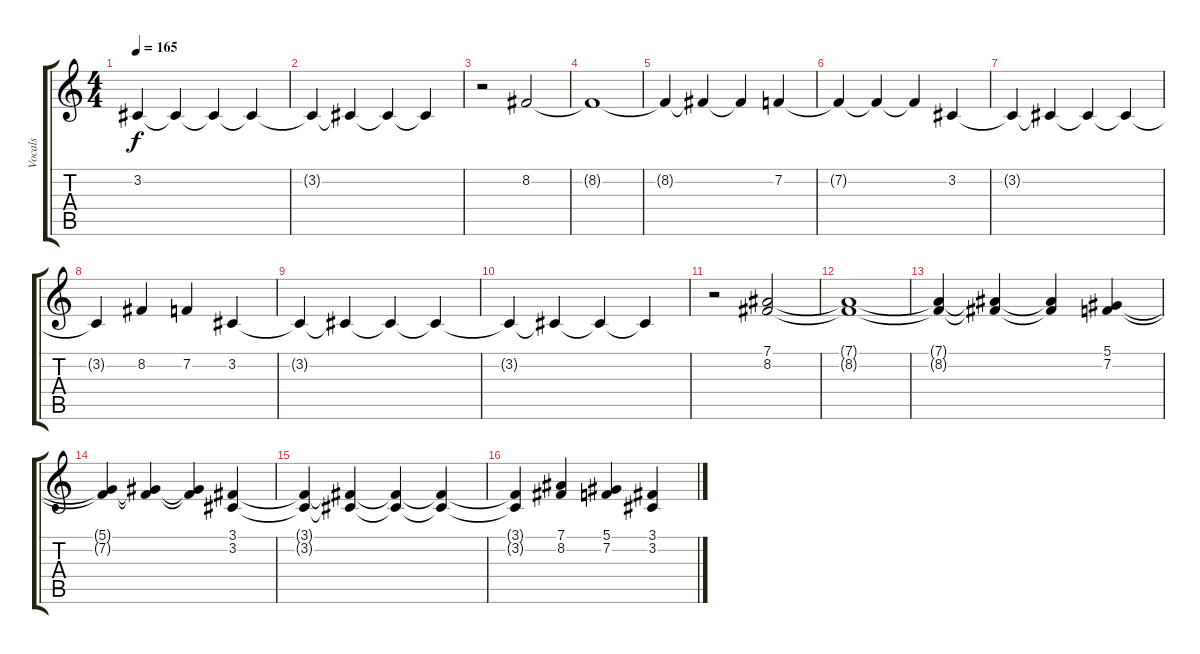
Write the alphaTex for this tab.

\track ("Vocals" "Vocals") {instrument violin}
\staff {score tabs}
\tuning (Eb4 Bb3 Gb3 Db3 Ab2 Eb2) {hide}
\ts (4 4)
\tempo 165
\clef g2
\ks c
3.2{t}.4{dy f} 3.2{t}.4 3.2{t}.4 3.2{t}.4 |
3.2{t}.4 3.2{t}.4 3.2{t}.4 3.2{t}.4 |
r.2 8.2.2 |
8.2{t}.1 |
8.2{t}.4 8.2{t}.4 8.2{t}.4 7.2.4 |
7.2{t}.4 7.2{t}.4 7.2{t}.4 3.2.4 |
3.2{t}.4 3.2{t}.4 3.2{t}.4 3.2{t}.4 |
3.2{t}.4 8.2.4 7.2.4 3.2.4 |
3.2{t}.4 3.2{t}.4 3.2{t}.4 3.2{t}.4 |
3.2{t}.4 3.2{t}.4 3.2{t}.4 3.2{t}.4 |
r.2 (7.1 8.2).2{instrument viola} |
(7.1{t} 8.2{t}).1 |
(7.1{t} 8.2{t}).4 (7.1{t} 8.2{t}).4 (7.1{t} 8.2{t}).4 (5.1 7.2).4 |
(5.1{t} 7.2{t}).4 (5.1{t} 7.2{t}).4 (5.1{t} 7.2{t}).4 (3.1 3.2).4 |
(3.1{t} 3.2{t}).4 (3.1{t} 3.2{t}).4 (3.1{t} 3.2{t}).4 (3.1{t} 3.2{t}).4 |
(3.1{t} 3.2{t}).4 (7.1 8.2).4 (5.1 7.2).4 (3.1 3.2).4
